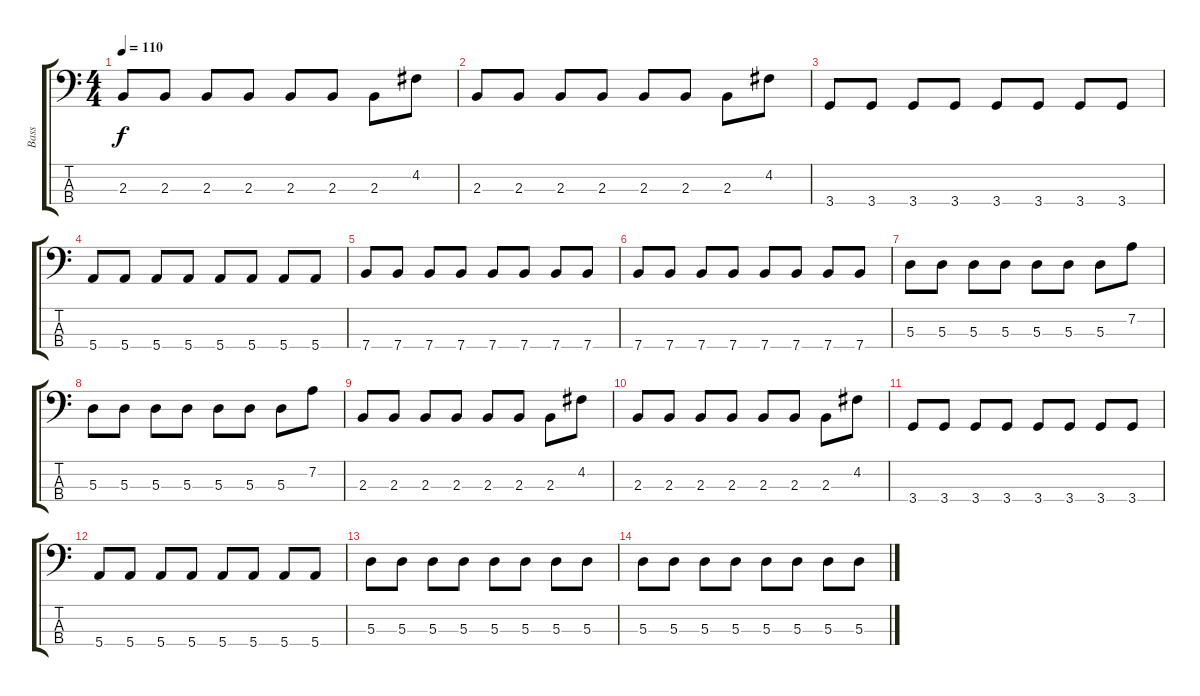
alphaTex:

\track ("Bass" "Bass") {instrument electricbassfinger}
\staff {score tabs}
\tuning (G2 D2 A1 E1) {hide}
\ts (4 4)
\tempo 110
\clef f4
\ks c
2.3.8{dy f} 2.3.8 2.3.8 2.3.8 2.3.8 2.3.8 2.3.8 4.2.8 |
2.3.8 2.3.8 2.3.8 2.3.8 2.3.8 2.3.8 2.3.8 4.2.8 |
3.4.8 3.4.8 3.4.8 3.4.8 3.4.8 3.4.8 3.4.8 3.4.8 |
5.4.8 5.4.8 5.4.8 5.4.8 5.4.8 5.4.8 5.4.8 5.4.8 |
7.4.8 7.4.8 7.4.8 7.4.8 7.4.8 7.4.8 7.4.8 7.4.8 |
7.4.8 7.4.8 7.4.8 7.4.8 7.4.8 7.4.8 7.4.8 7.4.8 |
5.3.8 5.3.8 5.3.8 5.3.8 5.3.8 5.3.8 5.3.8 7.2.8 |
5.3.8 5.3.8 5.3.8 5.3.8 5.3.8 5.3.8 5.3.8 7.2.8 |
2.3.8 2.3.8 2.3.8 2.3.8 2.3.8 2.3.8 2.3.8 4.2.8 |
2.3.8 2.3.8 2.3.8 2.3.8 2.3.8 2.3.8 2.3.8 4.2.8 |
3.4.8 3.4.8 3.4.8 3.4.8 3.4.8 3.4.8 3.4.8 3.4.8 |
5.4.8 5.4.8 5.4.8 5.4.8 5.4.8 5.4.8 5.4.8 5.4.8 |
5.3.8 5.3.8 5.3.8 5.3.8 5.3.8 5.3.8 5.3.8 5.3.8 |
5.3.8 5.3.8 5.3.8 5.3.8 5.3.8 5.3.8 5.3.8 5.3.8
